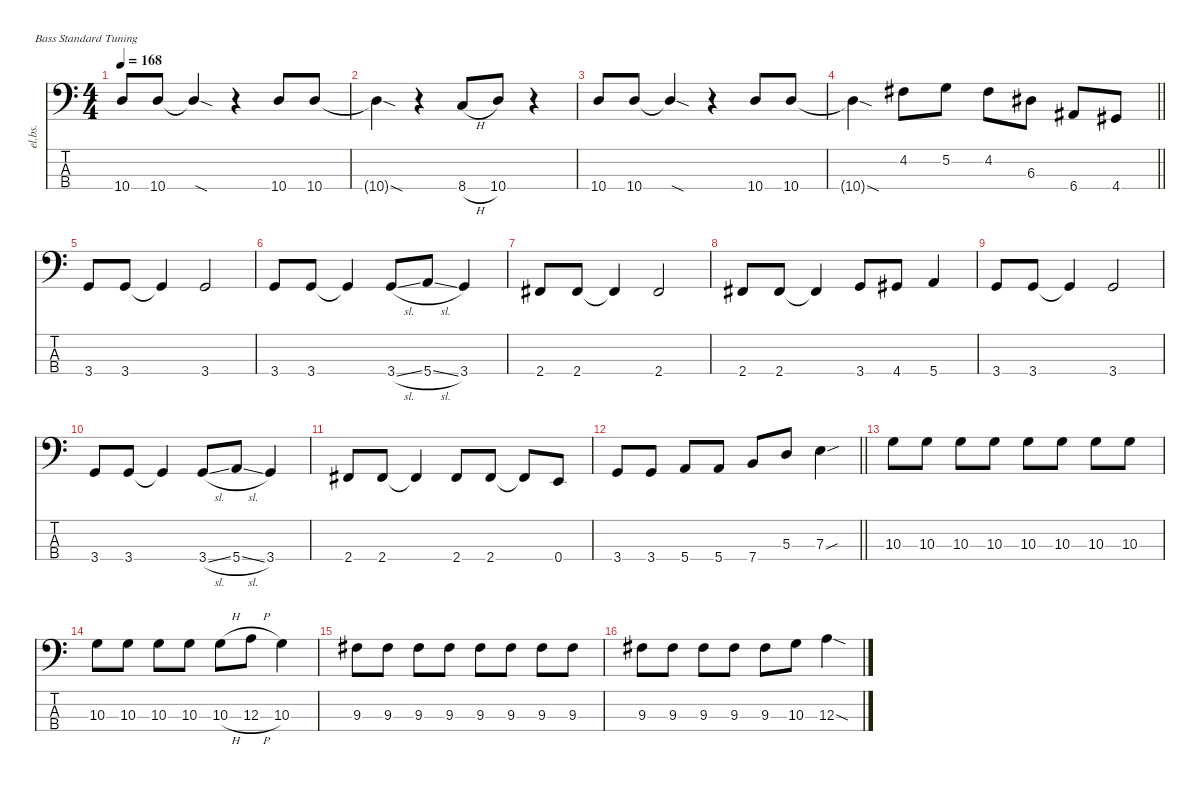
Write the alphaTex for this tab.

\defaultSystemsLayout 4
\hideDynamics
\bracketExtendMode nobrackets
\track ("Electric Bass" "el.bs.") {mute instrument electricbassfinger}
\staff {score tabs}
\tuning (G2 D2 A1 E1)
\ts (4 4)
\tempo 168
\clef f4
\ks c
10.4.8{dy mf beam Up} 10.4.8{beam Up} 10.4{sod t}.4{beam Up} r.4{beam Down} 10.4.8{beam Up} 10.4.8{beam Up} |
10.4{sod t}.4{beam Down} r.4{beam Down} 8.4{h}.8{beam Up} 10.4.8{beam Up} r.4{beam Down} |
10.4.8{beam Up} 10.4.8{beam Up} 10.4{sod t}.4{beam Up} r.4{beam Down} 10.4.8{beam Up} 10.4.8{beam Up} |
\barLineRight lightlight
10.4{sod t}.4{beam Down} 4.2{acc #}.8{beam Down} 5.2.8{beam Down} 4.2{acc #}.8{beam Down} 6.3{acc #}.8{beam Down} 6.4{acc #}.8{beam Up} 4.4{acc #}.8{beam Up} |
3.4.8{beam Up} 3.4.8{beam Up} 3.4{t}.4{beam Up} 3.4.2{beam Up} |
3.4.8{beam Up} 3.4.8{beam Up} 3.4{t}.4{beam Up} 3.4{sl}.8{beam Up} 5.4{sl}.8{beam Up} 3.4.4{beam Up} |
2.4{acc #}.8{beam Up} 2.4{acc #}.8{beam Up} 2.4{t acc #}.4{beam Up} 2.4{acc #}.2{beam Up} |
2.4{acc #}.8{beam Up} 2.4{acc #}.8{beam Up} 2.4{t acc #}.4{beam Up} 3.4.8{beam Up} 4.4{acc #}.8{beam Up} 5.4.4{beam Up} |
3.4.8{beam Up} 3.4.8{beam Up} 3.4{t}.4{beam Up} 3.4.2{beam Up} |
3.4.8{beam Up} 3.4.8{beam Up} 3.4{t}.4{beam Up} 3.4{sl}.8{beam Up} 5.4{sl}.8{beam Up} 3.4.4{beam Up} |
2.4{acc #}.8{beam Up} 2.4{acc #}.8{beam Up} 2.4{t acc #}.4{beam Up} 2.4{acc #}.8{beam Up} 2.4{acc #}.8{beam Up} 2.4{t acc #}.8{beam Up} 0.4.8{beam Up} |
\barLineRight lightlight
3.4.8{beam Up} 3.4.8{beam Up} 5.4.8{beam Up} 5.4.8{beam Up} 7.4.8{beam Up} 5.3.8{beam Up} 7.3{sou}.4{beam Down} |
10.3.8{beam Down} 10.3.8{beam Down} 10.3.8{beam Down} 10.3.8{beam Down} 10.3.8{beam Down} 10.3.8{beam Down} 10.3.8{beam Down} 10.3.8{beam Down} |
10.3.8{beam Down} 10.3.8{beam Down} 10.3.8{beam Down} 10.3.8{beam Down} 10.3{h}.8{beam Down} 12.3{h}.8{beam Down} 10.3.4{beam Down} |
9.3{acc #}.8{beam Down} 9.3{acc #}.8{beam Down} 9.3{acc #}.8{beam Down} 9.3{acc #}.8{beam Down} 9.3{acc #}.8{beam Down} 9.3{acc #}.8{beam Down} 9.3{acc #}.8{beam Down} 9.3{acc #}.8{beam Down} |
9.3{acc #}.8{beam Down} 9.3{acc #}.8{beam Down} 9.3{acc #}.8{beam Down} 9.3{acc #}.8{beam Down} 9.3{acc #}.8{beam Down} 10.3.8{beam Down} 12.3{sod}.4{beam Down}
